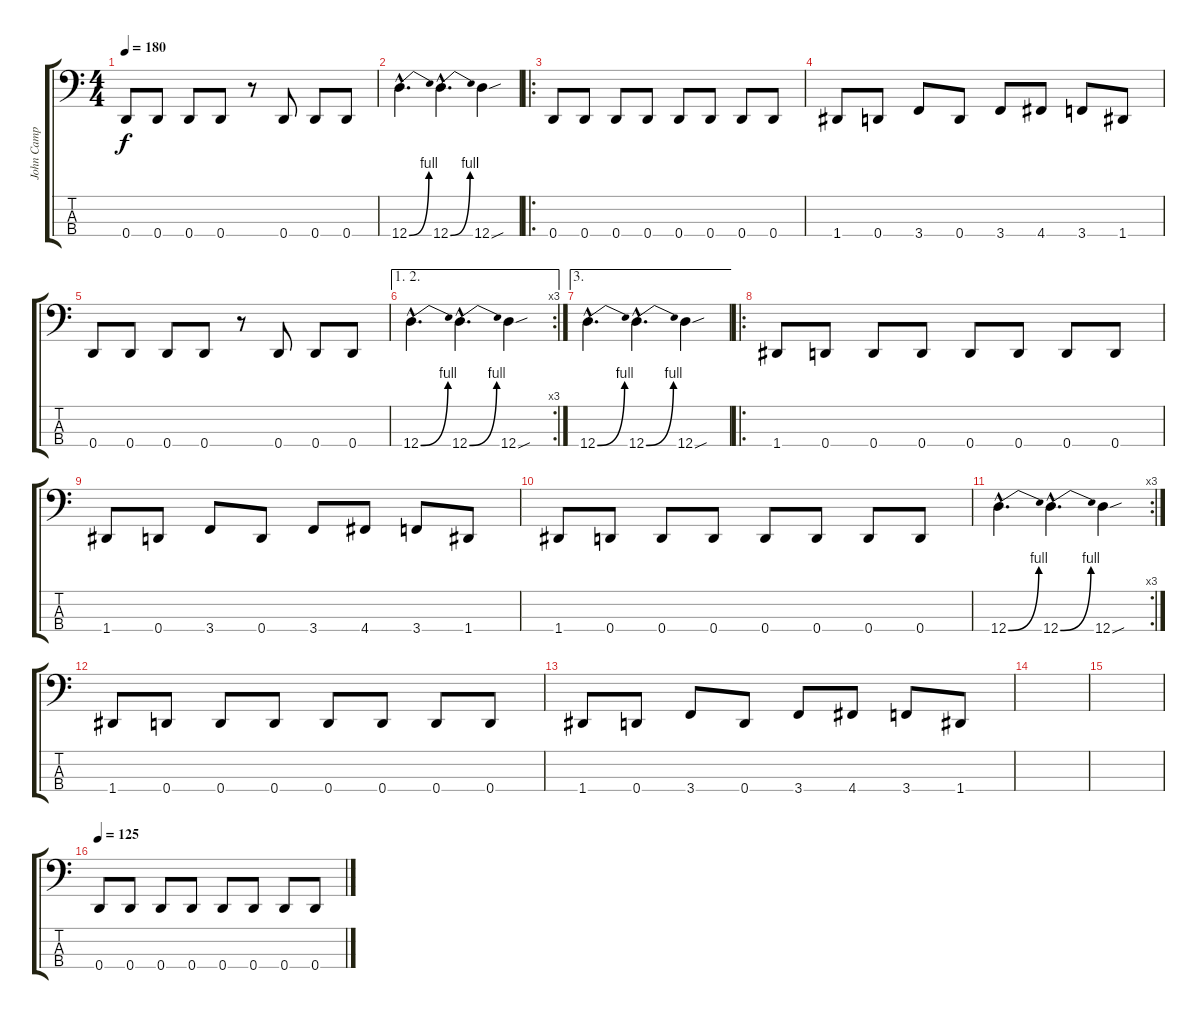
\track ("John Camp Bell" "John Camp ") {instrument electricbasspick}
\staff {score tabs}
\tuning (G2 D2 A1 D1) {hide}
\ts (4 4)
\tempo 180
\clef f4
\ks c
0.4.8{dy f} 0.4.8 0.4.8 0.4.8 r.8 0.4.8 0.4.8 0.4.8 |
12.4{be (bend 0 0 60 4) hac}.4{d} 12.4{be (bend 0 0 60 4) hac}.4{d} 12.4{sou}.4 |
\ro
0.4.8 0.4.8 0.4.8 0.4.8 0.4.8 0.4.8 0.4.8 0.4.8 |
1.4.8 0.4.8 3.4.8 0.4.8 3.4.8 4.4.8 3.4.8 1.4.8 |
0.4.8 0.4.8 0.4.8 0.4.8 r.8 0.4.8 0.4.8 0.4.8 |
\ae (1 2)
\rc 3
12.4{be (bend 0 0 60 4) hac}.4{d} 12.4{be (bend 0 0 60 4) hac}.4{d} 12.4{sou}.4 |
\ae 3
12.4{be (bend 0 0 60 4) hac}.4{d} 12.4{be (bend 0 0 60 4) hac}.4{d} 12.4{sou}.4 |
\ro
\section ("" "")
1.4.8 0.4.8 0.4.8 0.4.8 0.4.8 0.4.8 0.4.8 0.4.8 |
1.4.8 0.4.8 3.4.8 0.4.8 3.4.8 4.4.8 3.4.8 1.4.8 |
1.4.8 0.4.8 0.4.8 0.4.8 0.4.8 0.4.8 0.4.8 0.4.8 |
\rc 3
12.4{be (bend 0 0 60 4) hac}.4{d} 12.4{be (bend 0 0 60 4) hac}.4{d} 12.4{sou}.4 |
1.4.8 0.4.8 0.4.8 0.4.8 0.4.8 0.4.8 0.4.8 0.4.8 |
1.4.8 0.4.8 3.4.8 0.4.8 3.4.8 4.4.8 3.4.8 1.4.8 |
|
|
\section ("" "")
\tempo 125
0.4.8 0.4.8 0.4.8 0.4.8 0.4.8 0.4.8 0.4.8 0.4.8
